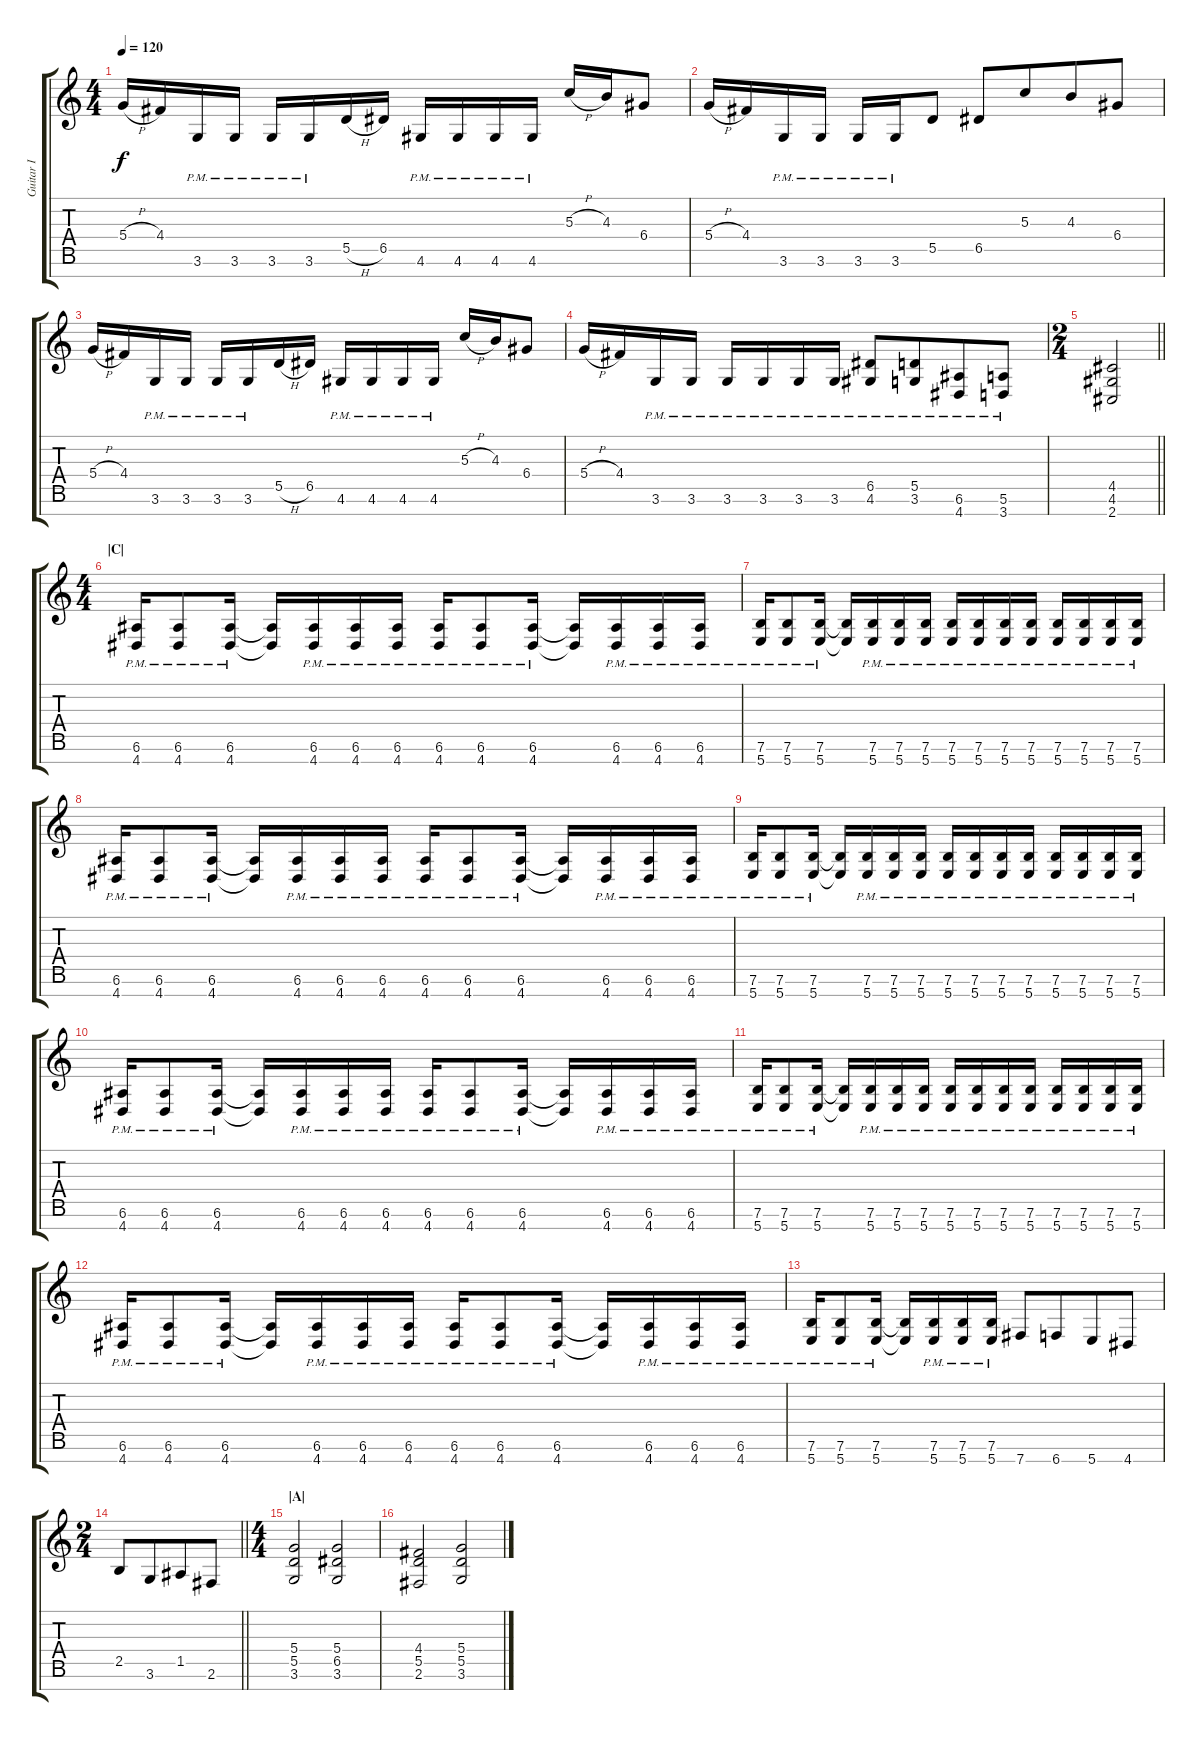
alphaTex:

\track ("Guitar I" "Guitar I") {instrument distortionguitar}
\staff {score tabs}
\tuning (E4 B3 G3 D3 A2 E2 B1) {hide}
\ts (4 4)
\tempo 120
\clef g2
\ks c
5.4{h}.16{dy f} 4.4.16 3.6{pm}.16 3.6{pm}.16 3.6{pm}.16 3.6{pm}.16 5.5{h}.16 6.5.16 4.6{pm}.16 4.6{pm}.16 4.6{pm}.16 4.6{pm}.16 5.3{h}.16 4.3.16 6.4.8 |
5.4{h}.16 4.4.16 3.6{pm}.16 3.6{pm}.16 3.6{pm}.16 3.6{pm}.16 5.5.8 6.5.8 5.3.8{beam merge} 4.3.8 6.4.8 |
5.4{h}.16 4.4.16 3.6{pm}.16 3.6{pm}.16 3.6{pm}.16 3.6{pm}.16 5.5{h}.16 6.5.16 4.6{pm}.16 4.6{pm}.16 4.6{pm}.16 4.6{pm}.16 5.3{h}.16 4.3.16 6.4.8 |
5.4{h}.16 4.4.16 3.6{pm}.16 3.6{pm}.16 3.6{pm}.16 3.6{pm}.16 3.6{pm}.16 3.6{pm}.16 (6.5{pm} 4.6{pm}).8 (5.5{pm} 3.6{pm}).8{beam merge} (6.6{pm} 4.7{pm}).8 (5.6{pm} 3.7{pm}).8 |
\ts (2 4)
\barLineRight lightlight
(4.5 4.6 2.7).2 |
\ts (4 4)
\section ("" "|C|")
(6.6{pm} 4.7{pm}).16 (6.6{pm} 4.7{pm}).8 (6.6{pm} 4.7{pm}).16 (6.6{t} 4.7{t}).16 (6.6{pm} 4.7{pm}).16 (6.6{pm} 4.7{pm}).16 (6.6{pm} 4.7{pm}).16 (6.6{pm} 4.7{pm}).16 (6.6{pm} 4.7{pm}).8 (6.6{pm} 4.7{pm}).16 (6.6{t} 4.7{t}).16 (6.6{pm} 4.7{pm}).16 (6.6{pm} 4.7{pm}).16 (6.6{pm} 4.7{pm}).16 |
(7.6{pm} 5.7{pm}).16 (7.6{pm} 5.7{pm}).8 (7.6{pm} 5.7{pm}).16 (7.6{t} 5.7{t}).16 (7.6{pm} 5.7{pm}).16 (7.6{pm} 5.7{pm}).16 (7.6{pm} 5.7{pm}).16 (7.6{pm} 5.7{pm}).16 (7.6{pm} 5.7{pm}).16 (7.6{pm} 5.7{pm}).16 (7.6{pm} 5.7{pm}).16 (7.6{pm} 5.7{pm}).16 (7.6{pm} 5.7{pm}).16 (7.6{pm} 5.7{pm}).16 (7.6{pm} 5.7{pm}).16 |
(6.6{pm} 4.7{pm}).16 (6.6{pm} 4.7{pm}).8 (6.6{pm} 4.7{pm}).16 (6.6{t} 4.7{t}).16 (6.6{pm} 4.7{pm}).16 (6.6{pm} 4.7{pm}).16 (6.6{pm} 4.7{pm}).16 (6.6{pm} 4.7{pm}).16 (6.6{pm} 4.7{pm}).8 (6.6{pm} 4.7{pm}).16 (6.6{t} 4.7{t}).16 (6.6{pm} 4.7{pm}).16 (6.6{pm} 4.7{pm}).16 (6.6{pm} 4.7{pm}).16 |
(7.6{pm} 5.7{pm}).16 (7.6{pm} 5.7{pm}).8 (7.6{pm} 5.7{pm}).16 (7.6{t} 5.7{t}).16 (7.6{pm} 5.7{pm}).16 (7.6{pm} 5.7{pm}).16 (7.6{pm} 5.7{pm}).16 (7.6{pm} 5.7{pm}).16 (7.6{pm} 5.7{pm}).16 (7.6{pm} 5.7{pm}).16 (7.6{pm} 5.7{pm}).16 (7.6{pm} 5.7{pm}).16 (7.6{pm} 5.7{pm}).16 (7.6{pm} 5.7{pm}).16 (7.6{pm} 5.7{pm}).16 |
(6.6{pm} 4.7{pm}).16 (6.6{pm} 4.7{pm}).8 (6.6{pm} 4.7{pm}).16 (6.6{t} 4.7{t}).16 (6.6{pm} 4.7{pm}).16 (6.6{pm} 4.7{pm}).16 (6.6{pm} 4.7{pm}).16 (6.6{pm} 4.7{pm}).16 (6.6{pm} 4.7{pm}).8 (6.6{pm} 4.7{pm}).16 (6.6{t} 4.7{t}).16 (6.6{pm} 4.7{pm}).16 (6.6{pm} 4.7{pm}).16 (6.6{pm} 4.7{pm}).16 |
(7.6{pm} 5.7{pm}).16 (7.6{pm} 5.7{pm}).8 (7.6{pm} 5.7{pm}).16 (7.6{t} 5.7{t}).16 (7.6{pm} 5.7{pm}).16 (7.6{pm} 5.7{pm}).16 (7.6{pm} 5.7{pm}).16 (7.6{pm} 5.7{pm}).16 (7.6{pm} 5.7{pm}).16 (7.6{pm} 5.7{pm}).16 (7.6{pm} 5.7{pm}).16 (7.6{pm} 5.7{pm}).16 (7.6{pm} 5.7{pm}).16 (7.6{pm} 5.7{pm}).16 (7.6{pm} 5.7{pm}).16 |
(6.6{pm} 4.7{pm}).16 (6.6{pm} 4.7{pm}).8 (6.6{pm} 4.7{pm}).16 (6.6{t} 4.7{t}).16 (6.6{pm} 4.7{pm}).16 (6.6{pm} 4.7{pm}).16 (6.6{pm} 4.7{pm}).16 (6.6{pm} 4.7{pm}).16 (6.6{pm} 4.7{pm}).8 (6.6{pm} 4.7{pm}).16 (6.6{t} 4.7{t}).16 (6.6{pm} 4.7{pm}).16 (6.6{pm} 4.7{pm}).16 (6.6{pm} 4.7{pm}).16 |
(7.6{pm} 5.7{pm}).16 (7.6{pm} 5.7{pm}).8 (7.6{pm} 5.7{pm}).16 (7.6{t} 5.7{t}).16 (7.6{pm} 5.7{pm}).16 (7.6{pm} 5.7{pm}).16 (7.6{pm} 5.7{pm}).16 7.7.8 6.7.8{beam merge} 5.7.8 4.7.8 |
\ts (2 4)
\barLineRight lightlight
2.5.8{beam merge} 3.6.8{beam merge} 1.5.8{beam merge} 2.6.8 |
\ts (4 4)
\section ("" "|A|")
(5.4 5.5 3.6).2 (5.4 6.5 3.6).2 |
(4.4 5.5 2.6).2 (5.4 5.5 3.6).2
